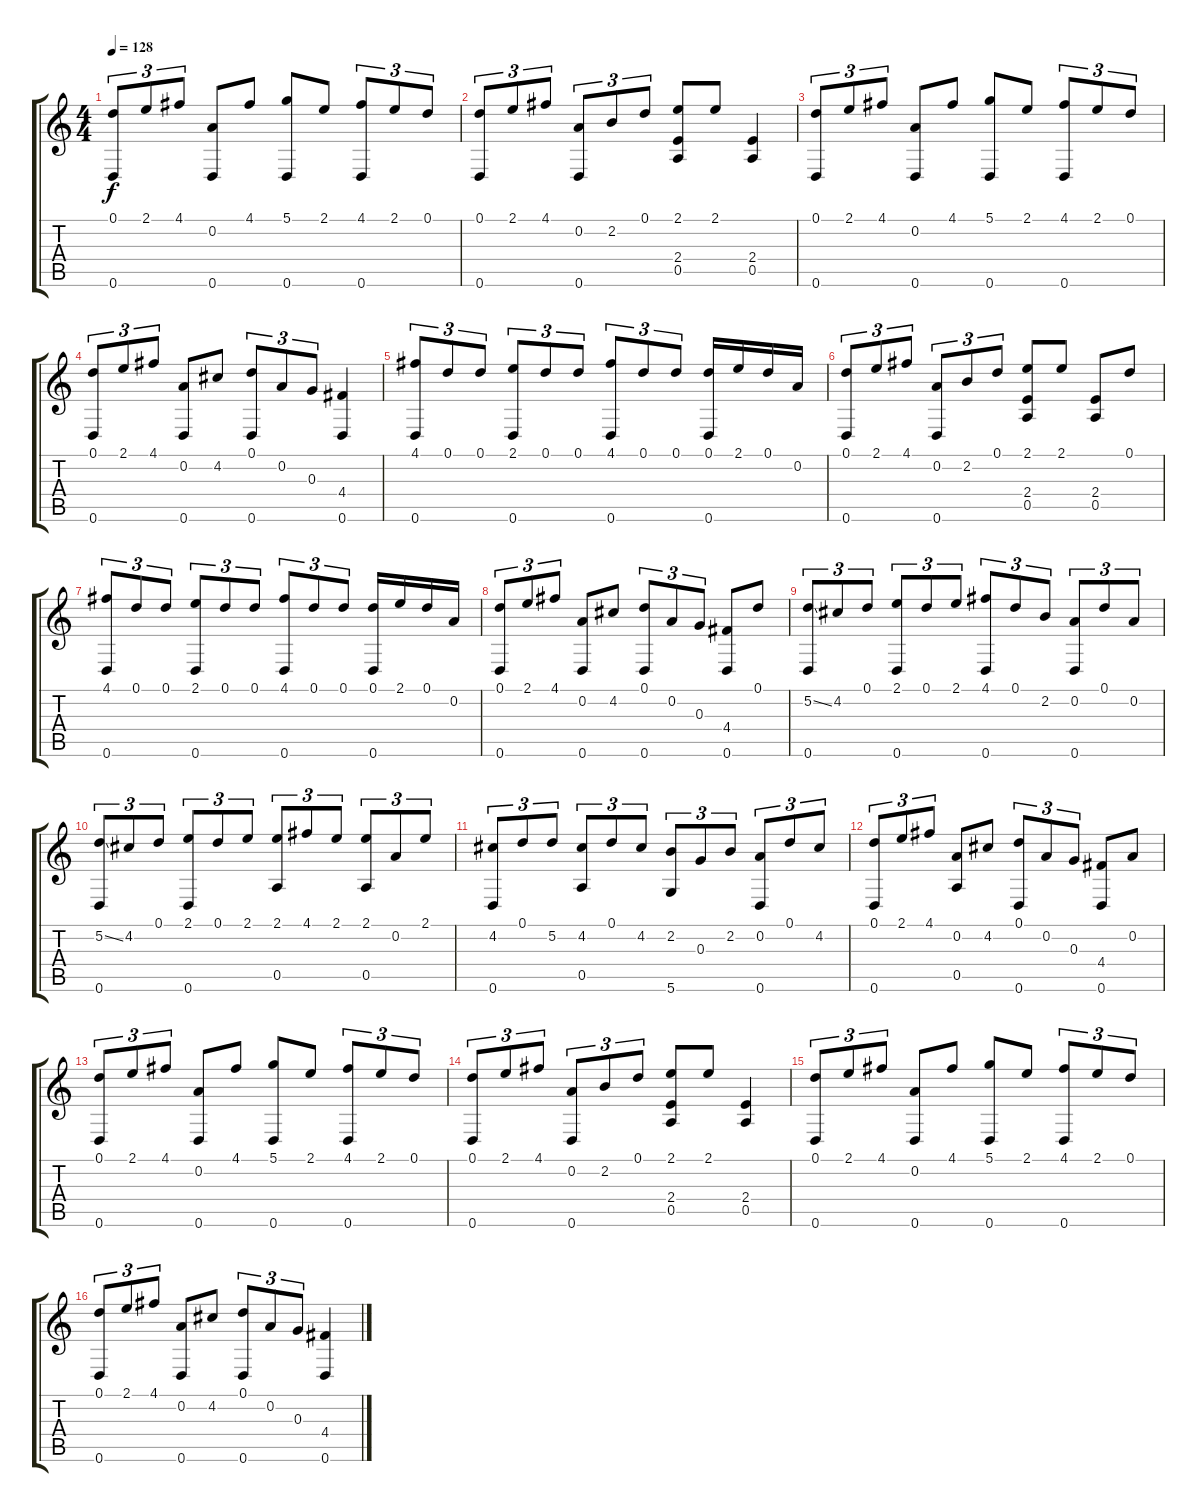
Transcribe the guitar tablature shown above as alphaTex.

\track "" {instrument acousticguitarsteel}
\staff {score tabs}
\tuning (D4 A3 G3 D3 A2 D2) {hide}
\ts (4 4)
\tempo 128
\clef g2
\ks c
(0.1 0.6).8{tu (3 2) dy f instrument acousticguitarsteel} 2.1.8{tu (3 2)} 4.1.8{tu (3 2)} (0.2 0.6).8 4.1.8 (5.1 0.6).8 2.1.8 (4.1 0.6).8{tu (3 2)} 2.1.8{tu (3 2)} 0.1.8{tu (3 2)} |
(0.1 0.6).8{tu (3 2)} 2.1.8{tu (3 2)} 4.1.8{tu (3 2)} (0.2 0.6).8{tu (3 2)} 2.2.8{tu (3 2)} 0.1.8{tu (3 2)} (2.1 2.4 0.5).8 2.1.8 (2.4 0.5).4 |
(0.1 0.6).8{tu (3 2)} 2.1.8{tu (3 2)} 4.1.8{tu (3 2)} (0.2 0.6).8 4.1.8 (5.1 0.6).8 2.1.8 (4.1 0.6).8{tu (3 2)} 2.1.8{tu (3 2)} 0.1.8{tu (3 2)} |
(0.1 0.6).8{tu (3 2)} 2.1.8{tu (3 2)} 4.1.8{tu (3 2)} (0.2 0.6).8 4.2.8 (0.1 0.6).8{tu (3 2)} 0.2.8{tu (3 2)} 0.3.8{tu (3 2)} (4.4 0.6).4 |
(4.1 0.6).8{tu (3 2)} 0.1.8{tu (3 2)} 0.1.8{tu (3 2)} (2.1 0.6).8{tu (3 2)} 0.1.8{tu (3 2)} 0.1.8{tu (3 2)} (4.1 0.6).8{tu (3 2)} 0.1.8{tu (3 2)} 0.1.8{tu (3 2)} (0.1 0.6).16 2.1.16 0.1.16 0.2.16 |
(0.1 0.6).8{tu (3 2)} 2.1.8{tu (3 2)} 4.1.8{tu (3 2)} (0.2 0.6).8{tu (3 2)} 2.2.8{tu (3 2)} 0.1.8{tu (3 2)} (2.1 2.4 0.5).8 2.1.8 (2.4 0.5).8 0.1.8 |
(4.1 0.6).8{tu (3 2)} 0.1.8{tu (3 2)} 0.1.8{tu (3 2)} (2.1 0.6).8{tu (3 2)} 0.1.8{tu (3 2)} 0.1.8{tu (3 2)} (4.1 0.6).8{tu (3 2)} 0.1.8{tu (3 2)} 0.1.8{tu (3 2)} (0.1 0.6).16 2.1.16 0.1.16 0.2.16 |
(0.1 0.6).8{tu (3 2)} 2.1.8{tu (3 2)} 4.1.8{tu (3 2)} (0.2 0.6).8 4.2.8 (0.1 0.6).8{tu (3 2)} 0.2.8{tu (3 2)} 0.3.8{tu (3 2)} (4.4 0.6).8 0.1.8 |
(5.2{ss} 0.6).8{tu (3 2)} 4.2.8{tu (3 2)} 0.1.8{tu (3 2)} (2.1 0.6).8{tu (3 2)} 0.1.8{tu (3 2)} 2.1.8{tu (3 2)} (4.1 0.6).8{tu (3 2)} 0.1.8{tu (3 2)} 2.2.8{tu (3 2)} (0.2 0.6).8{tu (3 2)} 0.1.8{tu (3 2)} 0.2.8{tu (3 2)} |
(5.2{ss} 0.6).8{tu (3 2)} 4.2.8{tu (3 2)} 0.1.8{tu (3 2)} (2.1 0.6).8{tu (3 2)} 0.1.8{tu (3 2)} 2.1.8{tu (3 2)} (2.1 0.5).8{tu (3 2)} 4.1.8{tu (3 2)} 2.1.8{tu (3 2)} (2.1 0.5).8{tu (3 2)} 0.2.8{tu (3 2)} 2.1.8{tu (3 2)} |
(4.2 0.6).8{tu (3 2)} 0.1.8{tu (3 2)} 5.2.8{tu (3 2)} (4.2 0.5).8{tu (3 2)} 0.1.8{tu (3 2)} 4.2.8{tu (3 2)} (2.2 5.6).8{tu (3 2)} 0.3.8{tu (3 2)} 2.2.8{tu (3 2)} (0.2 0.6).8{tu (3 2)} 0.1.8{tu (3 2)} 4.2.8{tu (3 2)} |
(0.1 0.6).8{tu (3 2)} 2.1.8{tu (3 2)} 4.1.8{tu (3 2)} (0.2 0.5).8 4.2.8 (0.1 0.6).8{tu (3 2)} 0.2.8{tu (3 2)} 0.3.8{tu (3 2)} (4.4 0.6).8 0.2.8 |
(0.1 0.6).8{tu (3 2)} 2.1.8{tu (3 2)} 4.1.8{tu (3 2)} (0.2 0.6).8 4.1.8 (5.1 0.6).8 2.1.8 (4.1 0.6).8{tu (3 2)} 2.1.8{tu (3 2)} 0.1.8{tu (3 2)} |
(0.1 0.6).8{tu (3 2)} 2.1.8{tu (3 2)} 4.1.8{tu (3 2)} (0.2 0.6).8{tu (3 2)} 2.2.8{tu (3 2)} 0.1.8{tu (3 2)} (2.1 2.4 0.5).8 2.1.8 (2.4 0.5).4 |
(0.1 0.6).8{tu (3 2)} 2.1.8{tu (3 2)} 4.1.8{tu (3 2)} (0.2 0.6).8 4.1.8 (5.1 0.6).8 2.1.8 (4.1 0.6).8{tu (3 2)} 2.1.8{tu (3 2)} 0.1.8{tu (3 2)} |
(0.1 0.6).8{tu (3 2)} 2.1.8{tu (3 2)} 4.1.8{tu (3 2)} (0.2 0.6).8 4.2.8 (0.1 0.6).8{tu (3 2)} 0.2.8{tu (3 2)} 0.3.8{tu (3 2)} (4.4 0.6).4
